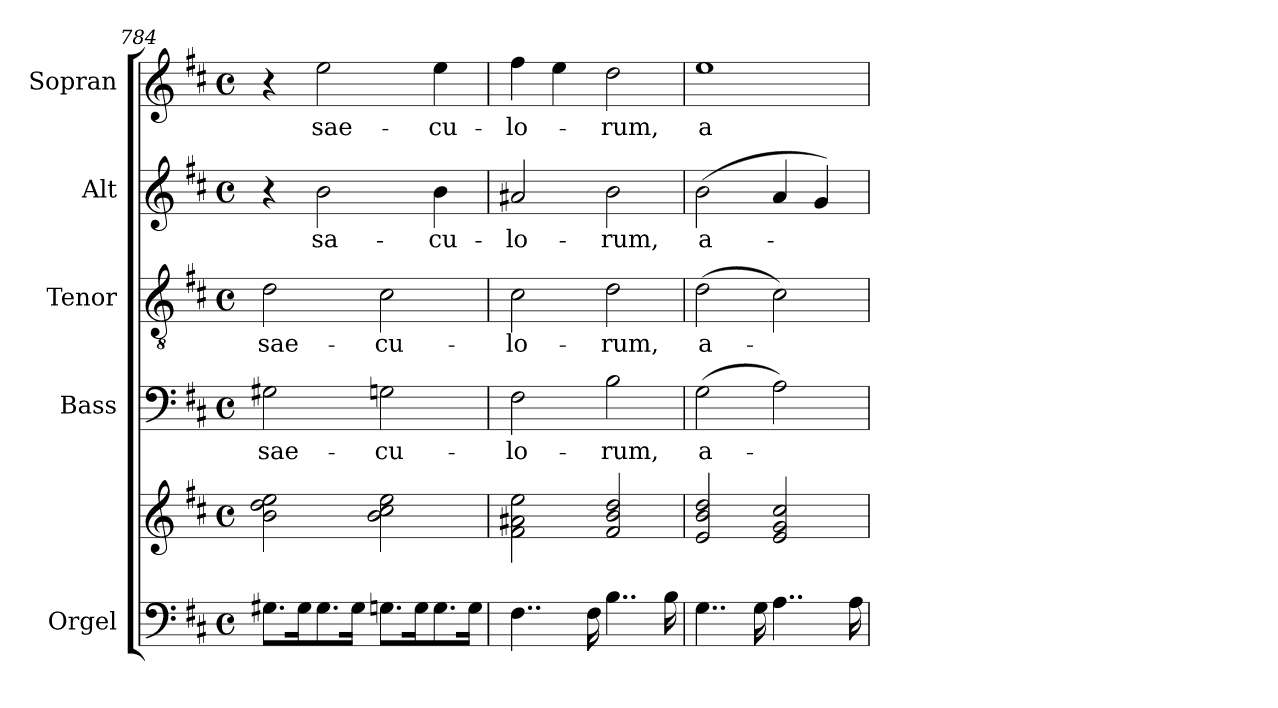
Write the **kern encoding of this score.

**kern	**kern	**kern	**text	**kern	**text	**kern	**text	**kern	**text
*part5	*part5	*part4	*part4	*part3	*part3	*part2	*part2	*part1	*part1
*staff6	*staff5	*staff4	*staff4	*staff3	*staff3	*staff2	*staff2	*staff1	*staff1
*I"Orgel	*	*I"Bass	*	*I"Tenor	*	*I"Alt	*	*I"Sopran	*
*I'Org.	*	*I'B.	*	*I'T.	*	*I'A.	*	*I'S.	*
!!LO:LB:g=z
*clefF4	*clefG2	*clefF4	*	*clefGv2	*	*clefG2	*	*clefG2	*
*k[f#c#]	*k[f#c#]	*k[f#c#]	*	*k[f#c#]	*	*k[f#c#]	*	*k[f#c#]	*
*D:	*D:	*D:	*	*D:	*	*D:	*	*D:	*
*M4/4	*M4/4	*M4/4	*	*M4/4	*	*M4/4	*	*M4/4	*
*met(c)	*met(c)	*met(c)	*	*met(c)	*	*met(c)	*	*met(c)	*
=784	=784	=784	=784	=784	=784	=784	=784	=784	=784
!	!	!	!LO:LY:b	!	!LO:LY:b	!	!	!	!
8.G#X\L	2b\ 2dd\ 2ee\	2G#X\	sae-	2d\	sae-	4r	.	4r	.
16G#\k	.	.	.	.	.	.	.	.	.
!	!	!	!	!	!	!	!LO:LY:b	!	!LO:LY:b
8.G#\	.	.	.	.	.	2b\	sa-	2ee\	sae-
16G#\Jk	.	.	.	.	.	.	.	.	.
!	!	!	!LO:LY:b	!	!LO:LY:b	!	!	!	!
8.Gn\L	2b\ 2cc#\ 2ee\	2Gn\	-cu-	2c#\	-cu-	.	.	.	.
16G\k	.	.	.	.	.	.	.	.	.
!	!	!	!	!	!	!	!LO:LY:b	!	!LO:LY:b
8.G\	.	.	.	.	.	4b\	-cu-	4ee\	-cu-
16G\Jk	.	.	.	.	.	.	.	.	.
=785	=785	=785	=785	=785	=785	=785	=785	=785	=785
!	!	!	!LO:LY:b	!	!LO:LY:b	!	!LO:LY:b	!	!LO:LY:b
4..F#\	2f#\ 2a#X\ 2ee\	2F#\	-lo-	2c#\	-lo-	2a#X/	-lo-	4ff#\	-lo-
.	.	.	.	.	.	.	.	4ee\	.
16F#\	.	.	.	.	.	.	.	.	.
!	!	!	!LO:LY:b	!	!LO:LY:b	!	!LO:LY:b	!	!LO:LY:b
4..B\	2f#/ 2b/ 2dd/	2B\	-rum,	2d\	-rum,	2b\	-rum,	2dd\	-rum,
16B\	.	.	.	.	.	.	.	.	.
=786	=786	=786	=786	=786	=786	=786	=786	=786	=786
!	!	!	!LO:LY:b	!	!LO:LY:b	!	!LO:LY:b	!	!LO:LY:b
4..G\	2e/ 2b/ 2dd/	(>2G\	a-	(>2d\	a-	(>2b\	a-	1ee	a-
16G\	.	.	.	.	.	.	.	.	.
4..A\	2e/ 2g/ 2cc#/	2A\)	.	2c#\)	.	4a/	.	.	.
.	.	.	.	.	.	4g/)	.	.	.
16A\	.	.	.	.	.	.	.	.	.
=	=	=	=	=	=	=	=	=	=
*-	*-	*-	*-	*-	*-	*-	*-	*-	*-
